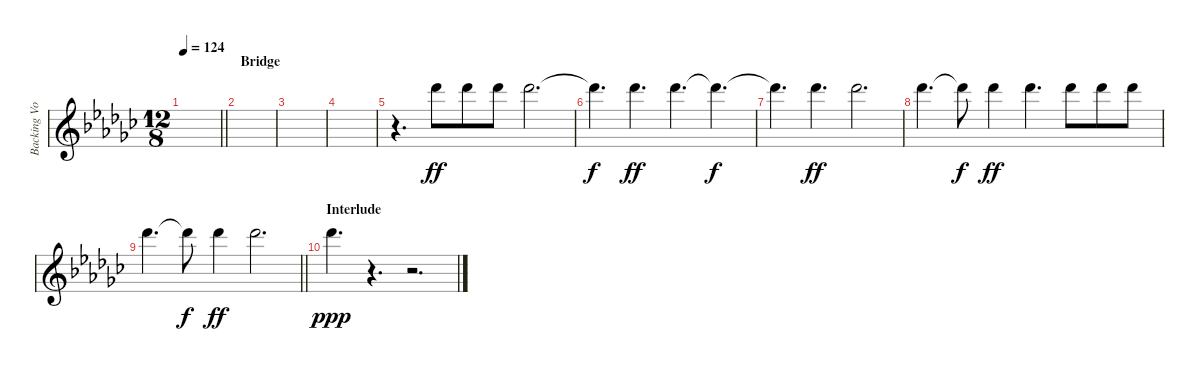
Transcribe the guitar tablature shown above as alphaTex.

\track ("Backing Vocals" "Backing Vo") {instrument distortionguitar}
\staff {score}
\tuning (Eb4 Bb3 Gb3 Db3 Ab2 Eb2) {hide}
\ts (12 8)
\tempo 124
\clef g2
\barLineRight lightlight
\ks gb
|
\section ("" "Bridge")
|
|
|
r.4{d} 10.1.8{dy ff} 10.1.8 10.1.8 10.1.2{d} |
10.1{t}.4{d dy f} 10.1.4{d dy ff} 10.1.4{d} 10.1{t}.4{d dy f} |
10.1{t}.4{d} 10.1.4{d dy ff} 10.1.2{d} |
10.1.4{d} 10.1{t}.8{dy f} 10.1.4{dy ff} 10.1.4{d} 10.1.8 10.1.8 10.1.8 |
\barLineRight lightlight
10.1.4{d} 10.1{t}.8{dy f} 10.1.4{dy ff} 10.1.2{d} |
\section ("" "Interlude")
10.1.4{d dy ppp} r.4{d} r.2{d}
